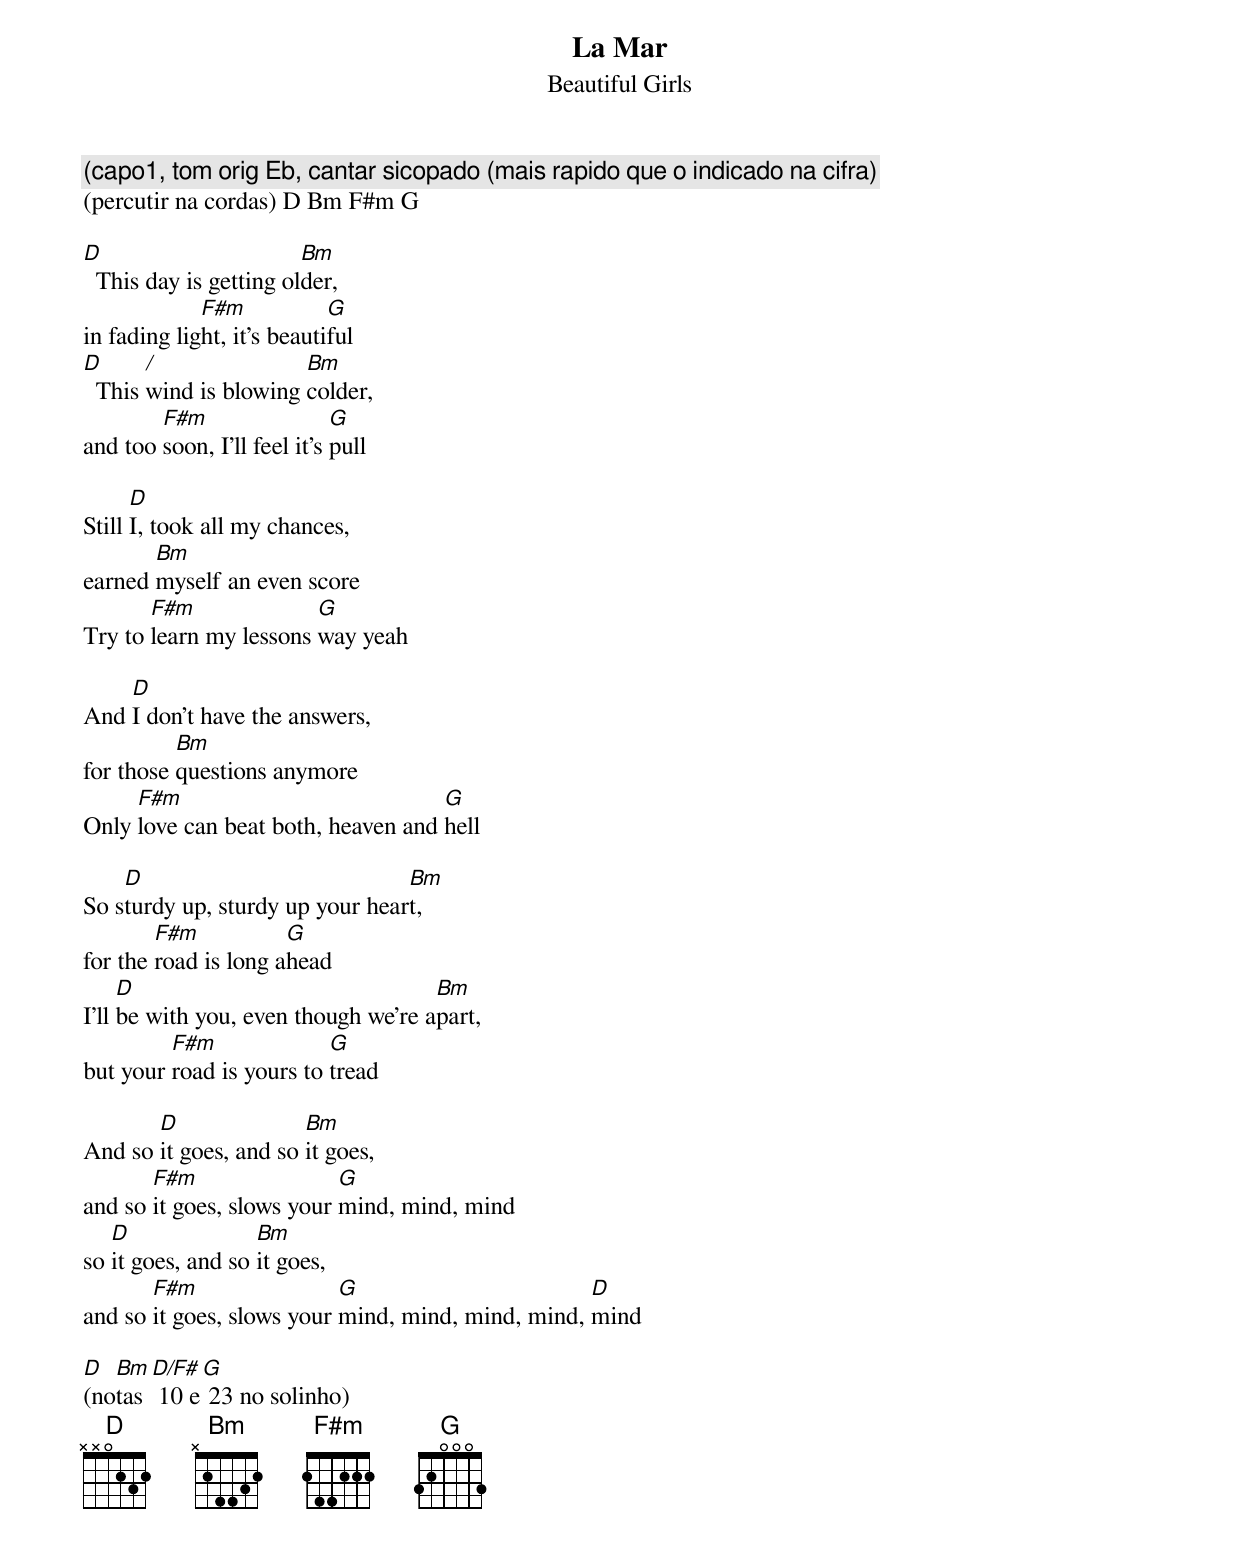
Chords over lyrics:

La Mar
Beautiful Girls

(capo1, tom orig Eb, cantar sicopado (mais rapido que o indicado na cifra)
(percutir na cordas) D Bm F#m G

D                       Bm
  This day is getting older,
             F#m            G
in fading light, it's beautiful
D      /               Bm
  This wind is blowing colder,
        F#m                  G
and too soon, I'll feel it's pull

      D
Still I, took all my chances,
       Bm
earned myself an even score
       F#m              G
Try to learn my lessons way yeah

    D
And I don't have the answers,
          Bm
for those questions anymore
     F#m                            G
Only love can beat both, heaven and hell

    D                            Bm
So sturdy up, sturdy up your heart,
        F#m           G
for the road is long ahead
     D                               Bm
I'll be with you, even though we're apart,
         F#m              G
but your road is yours to tread

       D               Bm
And so it goes, and so it goes,
       F#m                 G
and so it goes, slows your mind, mind, mind
   D               Bm
so it goes, and so it goes,
       F#m                 G                       D
and so it goes, slows your mind, mind, mind, mind, mind

D  Bm D/F# G
(notas 10 e 23 no solinho)
